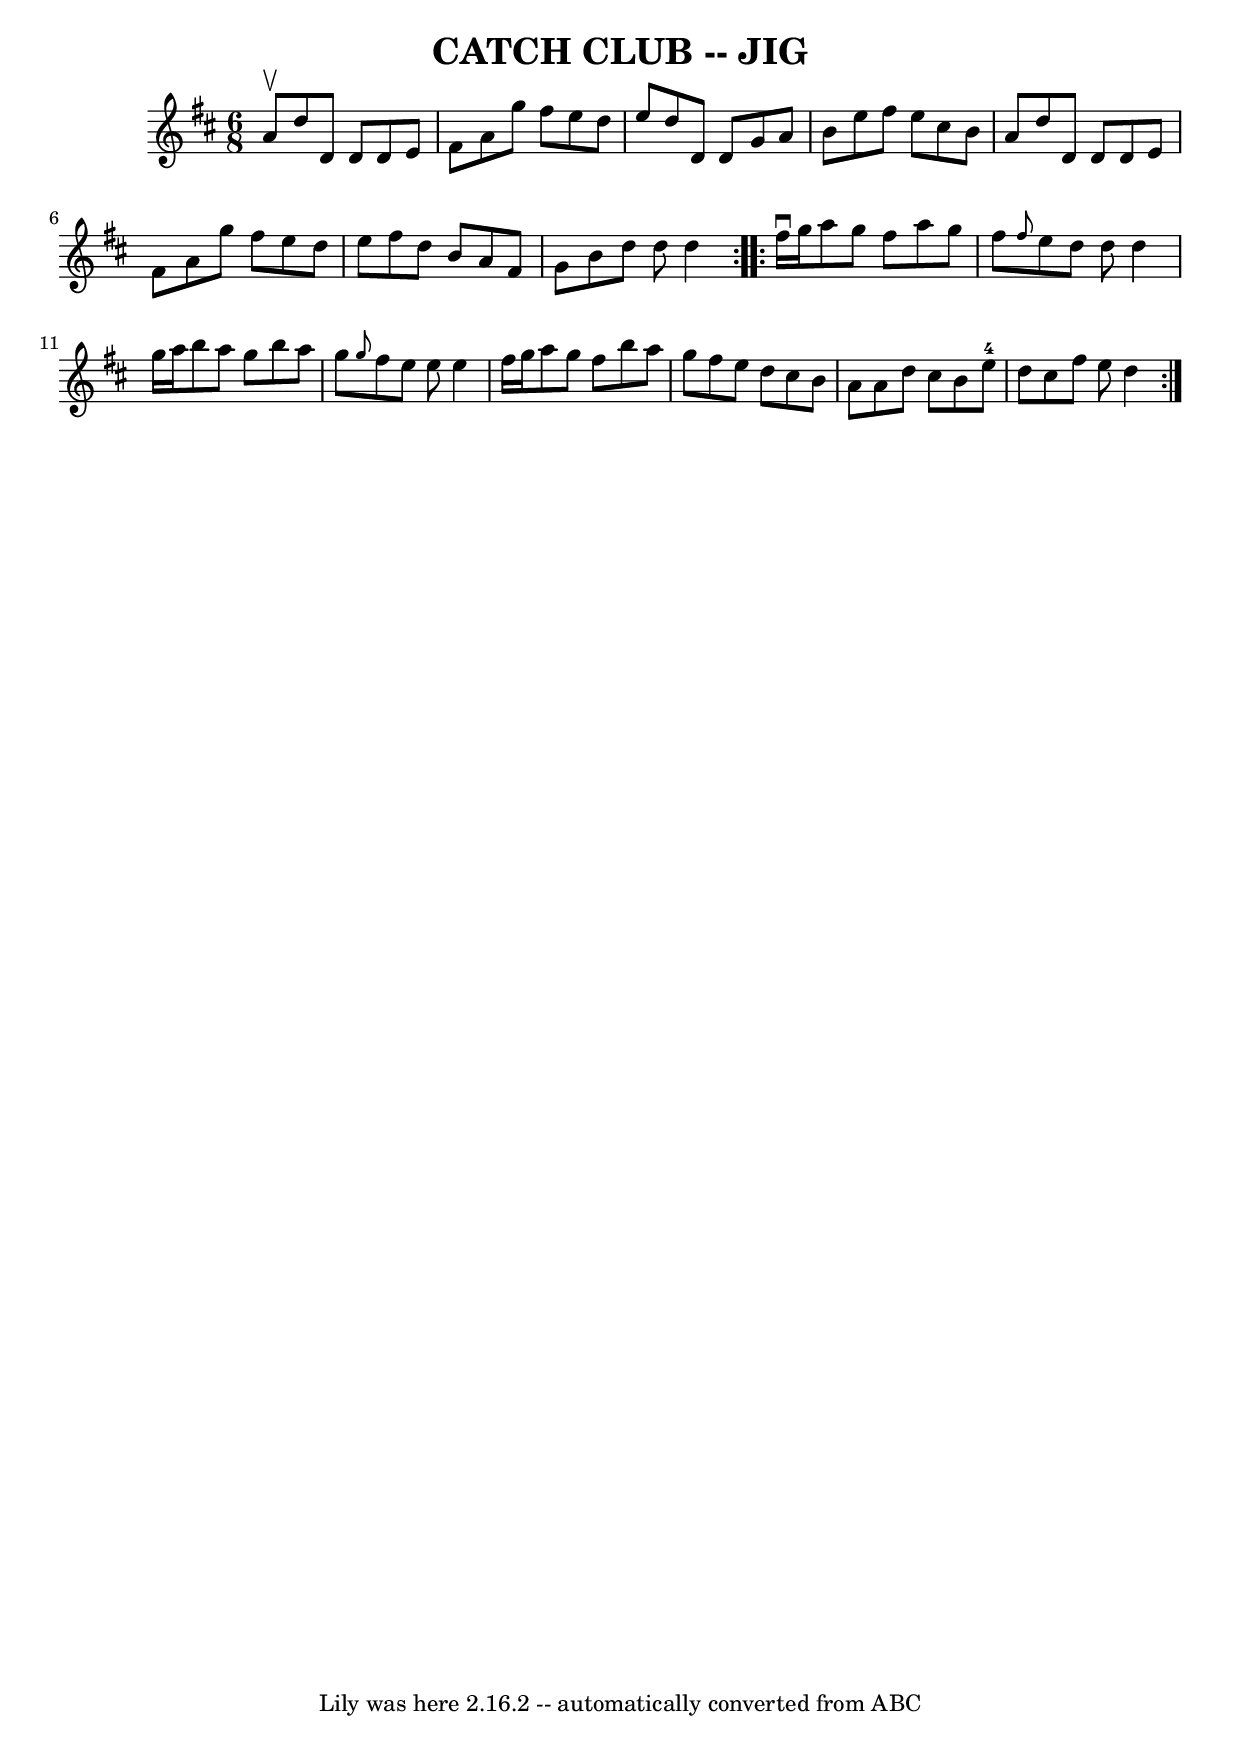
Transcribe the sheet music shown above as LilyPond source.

\version "2.16.2"
\include "Mammoth.ily"
\header {
  %% book = "Ryan's Mammoth Collection of Fiddle Tunes"
  crossRefNumber = "1"
  footnotes = ""
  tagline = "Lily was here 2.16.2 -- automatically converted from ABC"
  title = "CATCH CLUB -- JIG"

}
voicedefault =  {



  \repeat volta 2 {

    \time 6/8 
    \key d \major
    a'8^\upbow       |
    d''8 d'8 d'8    
    d'8 e'8 fis'8    |
    a'8 g''8 fis''8 e''8 d''8 e''8 
    |
    d''8 d'8 d'8 g'8 a'8 b'8    |
    e''8    
    fis''8 e''8 cis''8 b'8 a'8        |
    d''8 d'8 d'8    
    d'8 e'8 fis'8    |
    a'8 g''8 fis''8 e''8 d''8 e''8 
    |
    fis''8 d''8 b'8 a'8 fis'8 g'8    |
    b'8    
    d''8 d''8 d''4    
  }     
  \repeat volta 2 {
    fis''16^\downbow g''16     
    |
    a''8 g''8 fis''8 a''8 g''8 fis''8    |
    
    \grace { fis''8  
	   } e''8 d''8 d''8 d''4 g''16 a''16    
    |
    b''8 a''8 g''8 b''8 a''8 g''8    |
    \grace {    
      g''8  
    } fis''8 e''8 e''8 e''4 fis''16 g''16        |
    
    a''8 g''8 fis''8 b''8 a''8 g''8    |
    fis''8 e''8    
    d''8 cis''8 b'8 a'8    |
    a'8 d''8 cis''8 b'8 e''8 
    -4 d''8    |
    cis''8 fis''8 e''8 d''4    
  }   

}

\score{
  <<

    \context Staff="default"
    {
      \voicedefault 
      
    }

  >>
  \layout {
    
  }
  \midi {
  }

}
